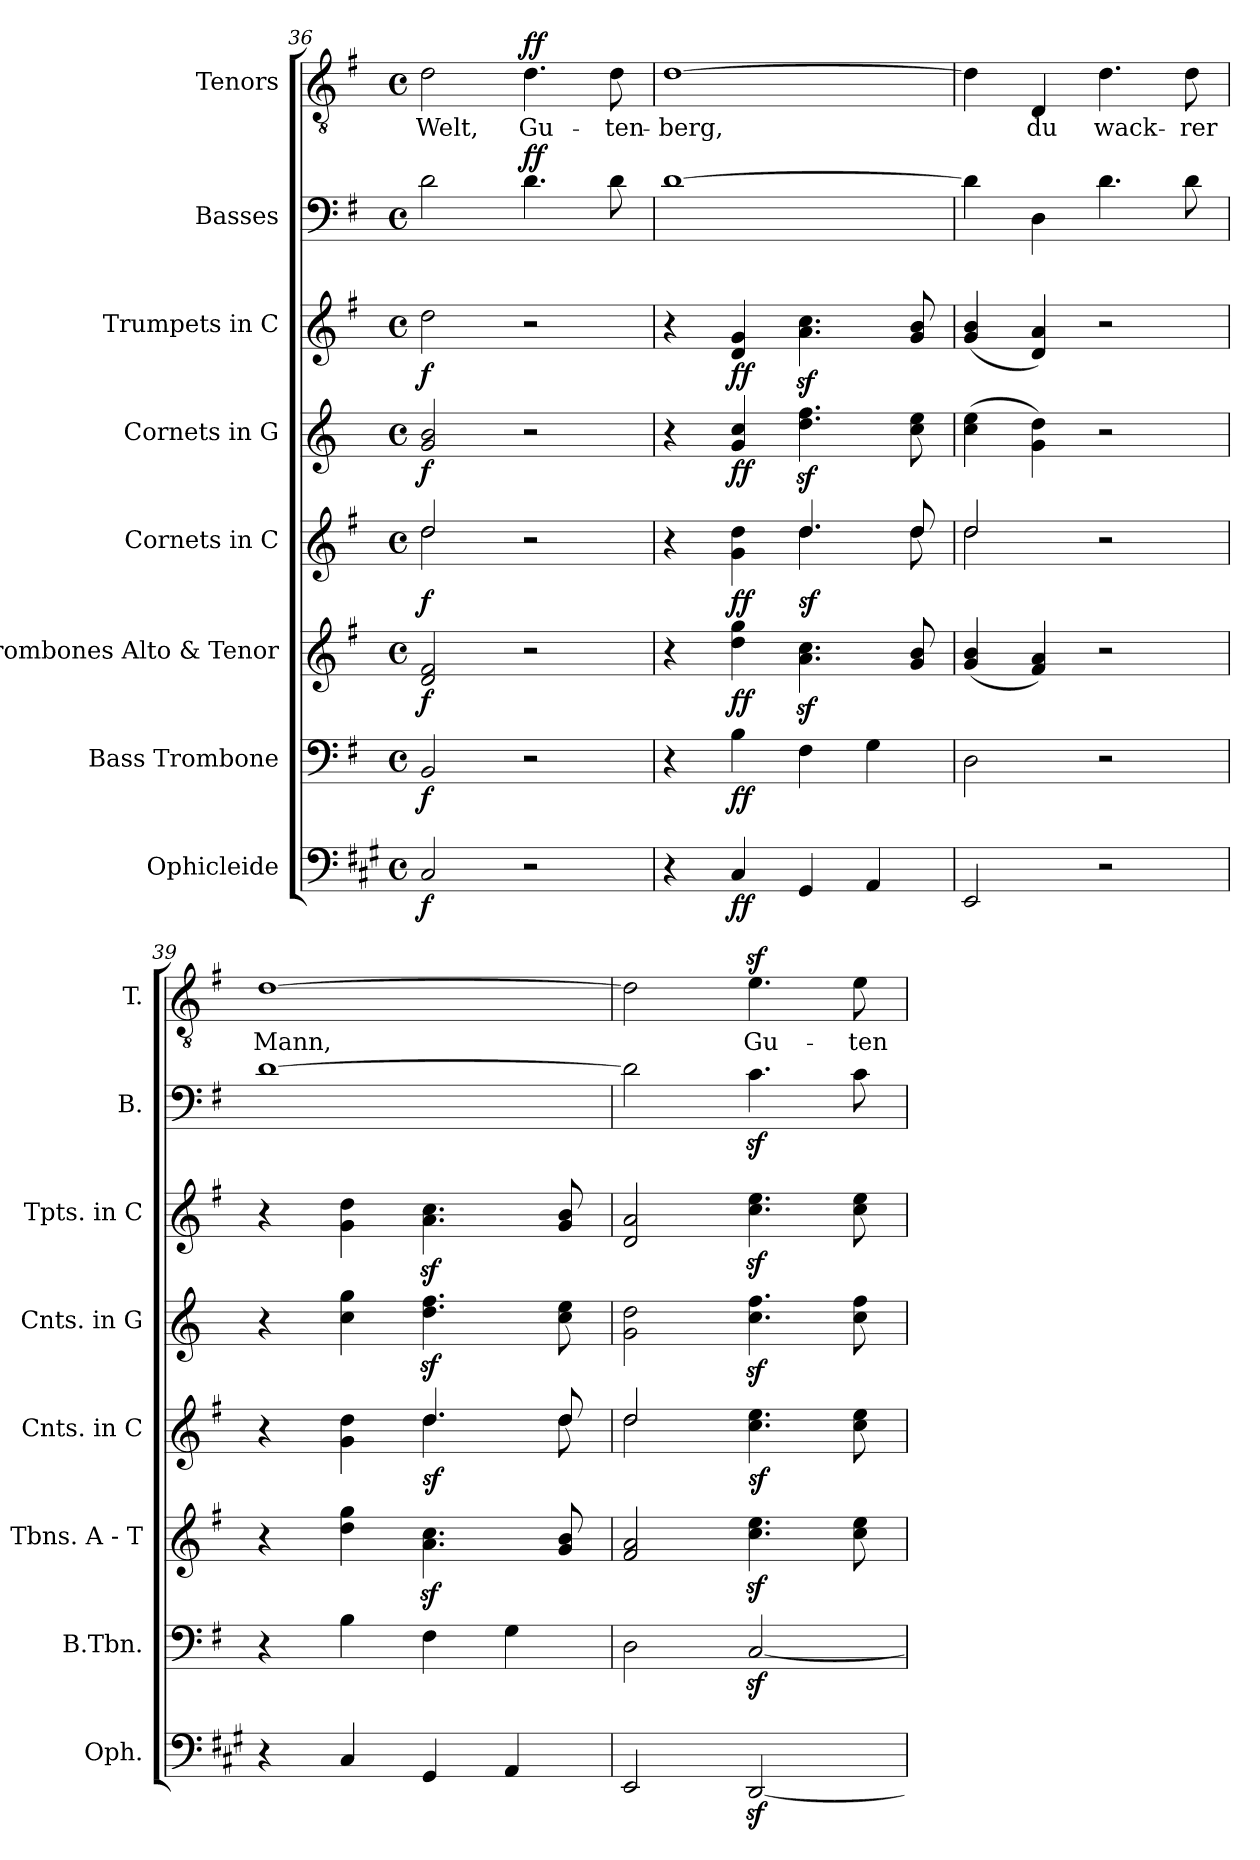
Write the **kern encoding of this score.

**kern	**dynam	**kern	**dynam	**kern	**dynam	**kern	**dynam	**kern	**dynam	**kern	**dynam	**kern	**dynam	**kern	**text	**dynam
*part8	*part8	*part7	*part7	*part6	*part6	*part5	*part5	*part4	*part4	*part3	*part3	*part2	*part2	*part1	*part1	*part1
*staff8	*staff8	*staff7	*staff7	*staff6	*staff6	*staff5	*staff5	*staff4	*staff4	*staff3	*staff3	*staff2	*staff2	*staff1	*staff1	*staff1
*I"Ophicleide	*	*I"Bass Trombone	*	*I"Trombones Alto &amp; Tenor	*	*I"Cornets in C	*	*I"Cornets in G	*	*I"Trumpets in C	*	*I"Basses	*	*I"Tenors	*	*
*I'Oph.	*	*I'B.Tbn.	*	*I'Tbns. A - T	*	*I'Cnts. in C	*	*I'Cnts. in G	*	*I'Tpts. in C	*	*I'B.	*	*I'T.	*	*
*clefF4	*	*clefF4	*	*clefG2	*	*clefG2	*	*clefG2	*	*clefG2	*	*clefF4	*	*clefGv2	*	*
*ITrd1c2	*	*	*	*	*	*ITrd7c12	*	*ITrd3c5	*	*	*	*	*	*	*	*
*k[f#]	*	*k[f#]	*	*k[f#]	*	*k[f#]	*	*k[f#]	*	*k[f#]	*	*k[f#]	*	*k[f#]	*	*
*M4/4	*	*M4/4	*	*M4/4	*	*M4/4	*	*M4/4	*	*M4/4	*	*M4/4	*	*M4/4	*	*
*met(c)	*	*met(c)	*	*met(c)	*	*met(c)	*	*met(c)	*	*met(c)	*	*met(c)	*	*met(c)	*	*
=36	=36	=36	=36	=36	=36	=36	=36	=36	=36	=36	=36	=36	=36	=36	=36	=36
*	*	*	*	*	*	*^	*	*	*	*	*	*	*	*	*	*
!	!LO:DY:b	!	!LO:DY:b	!	!LO:DY:b	!	!	!LO:DY:b	!	!LO:DY:b	!	!LO:DY:b	!	!	!	!LO:LY:b	!
2BB/	f	2BB/	f	2d/ 2f#/	f	2d/	2d\	f	2d/ 2f#/	f	2dd\	f	2d\	.	2d\	Welt,	.
!	!	!	!	!	!	!	!	!	!	!	!	!	!	!LO:DY:a	!	!LO:LY:b	!LO:DY:a
2r	.	2r	.	2r	.	2r	2ryy	.	2r	.	2r	.	4.d\	ff	4.d\	Gu-	ff
!	!	!	!	!	!	!	!	!	!	!	!	!	!	!	!	!LO:LY:b	!
.	.	.	.	.	.	.	.	.	.	.	.	.	8d\	.	8d\	-ten-	.
!!LO:PB:g=z
=37	=37	=37	=37	=37	=37	=37	=37	=37	=37	=37	=37	=37	=37	=37	=37	=37	=37
!	!	!	!	!	!	!	!	!	!	!	!	!	!	!	!	!LO:LY:b	!
4r	.	4r	.	4r	.	4r	2ryy	.	4r	.	4r	.	[1d	.	[1d	-berg,	.
!	!LO:DY:b	!	!LO:DY:b	!	!LO:DY:b	!	!	!LO:DY:b	!	!LO:DY:b	!	!LO:DY:b	!	!	!	!	!
4BB/	ff	4B\	ff	4dd\ 4gg\	ff	4G\ 4d\	.	ff	4d/ 4g/	ff	4d/ 4g/	ff	.	.	.	.	.
!	!	!	!	!	!	!	!	!LO:DY:b	!	!	!	!	!	!	!	!	!
4FF#/	.	4F#\	.	4.a\z< 4.cc\z<	.	4.d/	4.d\	sf	4.a\z< 4.cc\z<	.	4.a\z< 4.cc\z<	.	.	.	.	.	.
4GG/	.	4G\	.	.	.	.	.	.	.	.	.	.	.	.	.	.	.
.	.	.	.	8g/ 8b/	.	8d/	8d\	.	8g\ 8b\	.	8g/ 8b/	.	.	.	.	.	.
=38	=38	=38	=38	=38	=38	=38	=38	=38	=38	=38	=38	=38	=38	=38	=38	=38	=38
2DD/	.	2D\	.	(<4g/ 4b/	.	2d/	2d\	.	(>4g\ 4b\	.	(<4g/ 4b/	.	4d\]	.	4d\]	.	.
!	!	!	!	!	!	!	!	!	!	!	!	!	!	!	!	!LO:LY:b	!
.	.	.	.	4f#/ 4a/)	.	.	.	.	4d\ 4a\)	.	4d/ 4a/)	.	4D\	.	4D/	du	.
!	!	!	!	!	!	!	!	!	!	!	!	!	!	!	!	!LO:LY:b	!
2r	.	2r	.	2r	.	2r	2ryy	.	2r	.	2r	.	4.d\	.	4.d\	wack-	.
!	!	!	!	!	!	!	!	!	!	!	!	!	!	!	!	!LO:LY:b	!
.	.	.	.	.	.	.	.	.	.	.	.	.	8d\	.	8d\	-rer	.
=39	=39	=39	=39	=39	=39	=39	=39	=39	=39	=39	=39	=39	=39	=39	=39	=39	=39
!	!	!	!	!	!	!	!	!	!	!	!	!	!	!	!	!LO:LY:b	!
4r	.	4r	.	4r	.	4r	2ryy	.	4r	.	4r	.	[1d	.	[1d	Mann,	.
4BB/	.	4B\	.	4dd\ 4gg\	.	4G\ 4d\	.	.	4g\ 4dd\	.	4g\ 4dd\	.	.	.	.	.	.
!	!	!	!	!	!	!	!	!LO:DY:b	!	!	!	!	!	!	!	!	!
4FF#/	.	4F#\	.	4.a\z< 4.cc\z<	.	4.d/	4.d\	sf	4.a\z< 4.cc\z<	.	4.a\z< 4.cc\z<	.	.	.	.	.	.
4GG/	.	4G\	.	.	.	.	.	.	.	.	.	.	.	.	.	.	.
.	.	.	.	8g/ 8b/	.	8d/	8d\	.	8g\ 8b\	.	8g/ 8b/	.	.	.	.	.	.
=40	=40	=40	=40	=40	=40	=40	=40	=40	=40	=40	=40	=40	=40	=40	=40	=40	=40
2DD/	.	2D\	.	2f#/ 2a/	.	2d/	2d\	.	2d\ 2a\	.	2d/ 2a/	.	2d\]	.	2d\]	.	.
!	!	!	!	!	!	!	!	!LO:DY:b	!	!	!	!	!	!	!	!LO:LY:b	!
[2CCz</	.	[2Cz</	.	4.cc\z< 4.ee\z<	.	4.c\ 4.e\	2ryy	sf	4.g\z< 4.cc\z<	.	4.cc\z< 4.ee\z<	.	4.cz>\	.	4.ez>\	Gu-	.
!	!	!	!	!	!	!	!	!	!	!	!	!	!	!	!	!LO:LY:b	!
.	.	.	.	8cc\ 8ee\	.	8c\ 8e\	.	.	8g\ 8cc\	.	8cc\ 8ee\	.	8c\	.	8e\	-ten-	.
*	*	*	*	*	*	*v	*v	*	*	*	*	*	*	*	*	*	*
=	=	=	=	=	=	=	=	=	=	=	=	=	=	=	=	=
*-	*-	*-	*-	*-	*-	*-	*-	*-	*-	*-	*-	*-	*-	*-	*-	*-
